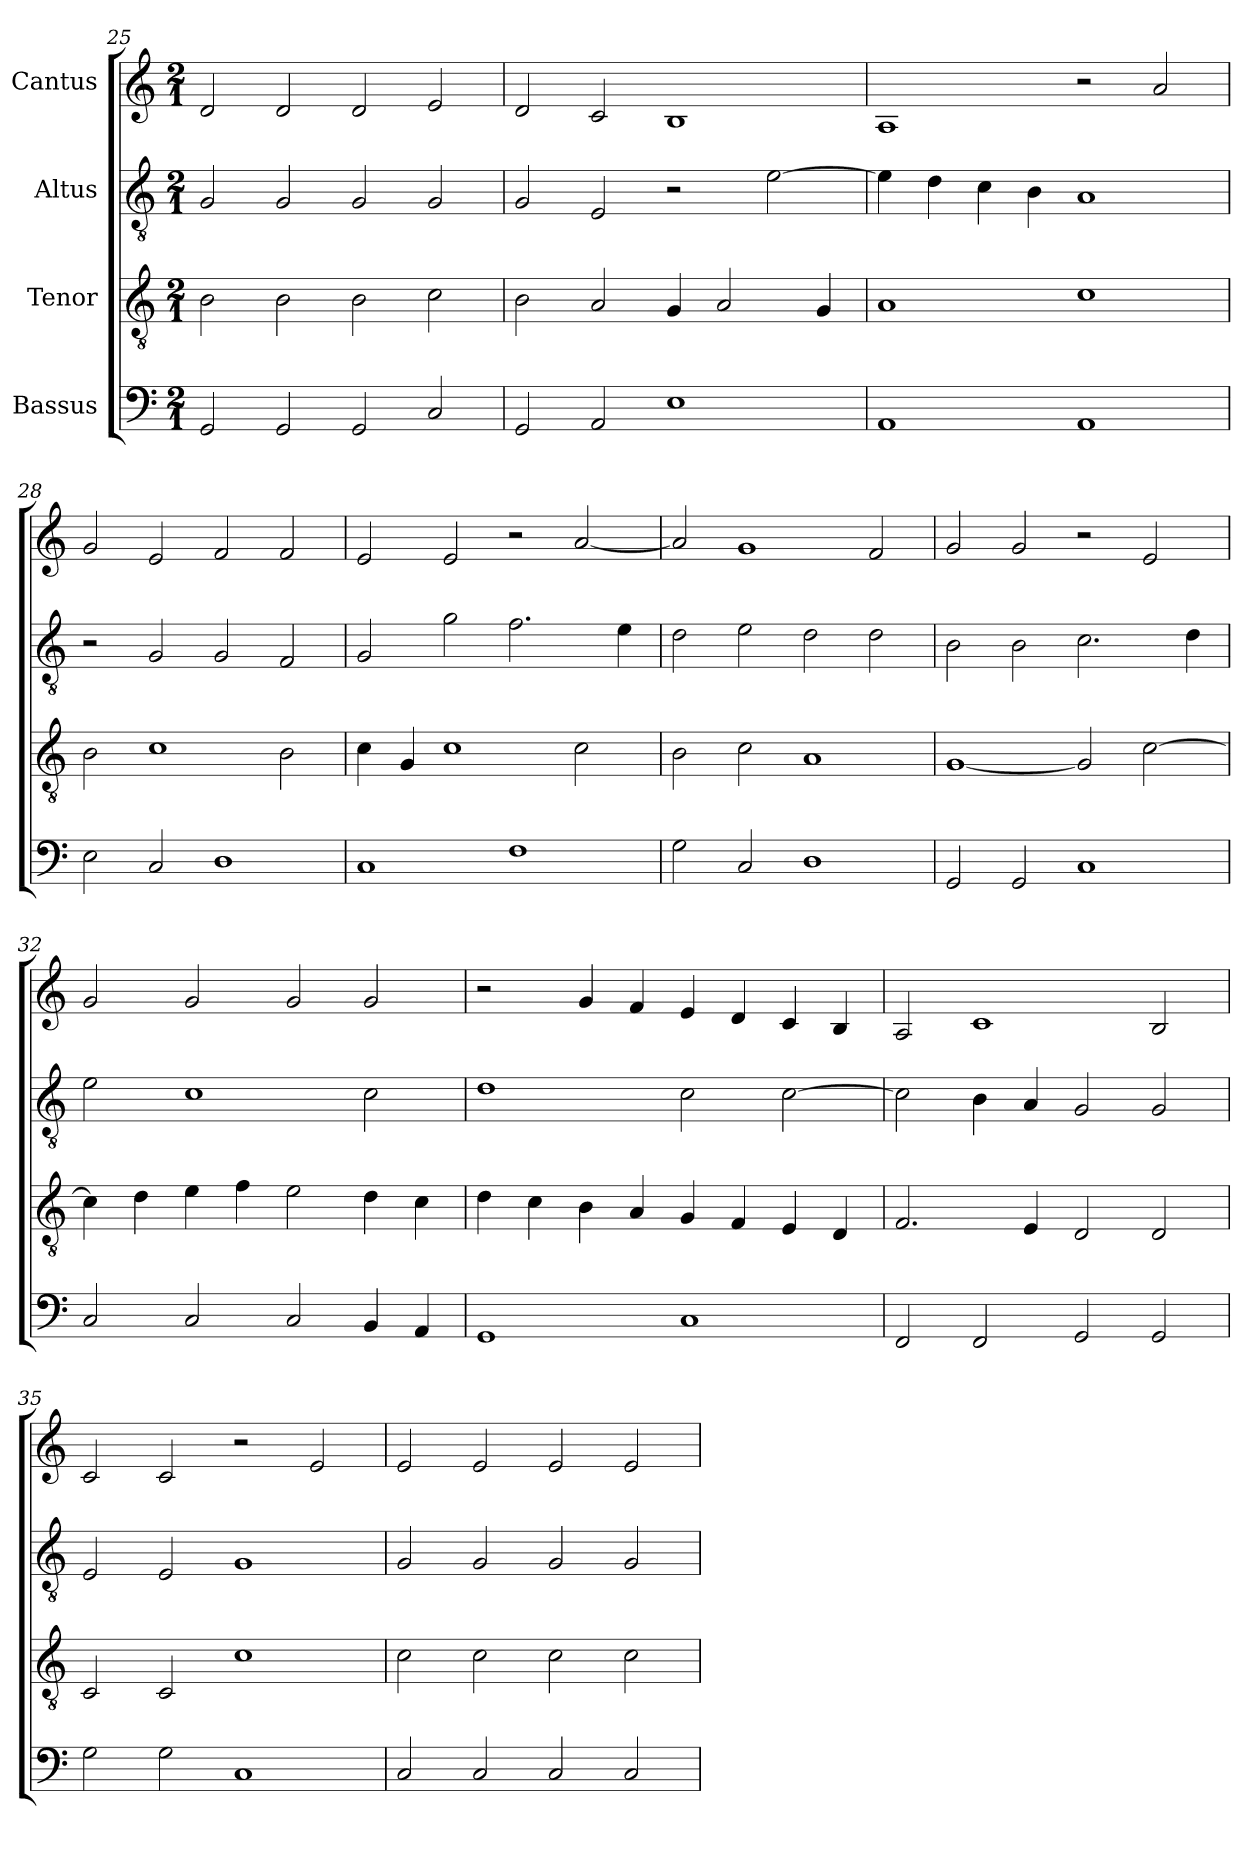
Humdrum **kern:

**kern	**kern	**kern	**kern
*part4	*part3	*part2	*part1
*staff4	*staff3	*staff2	*staff1
*I"Bassus	*I"Tenor	*I"Altus	*I"Cantus
*clefF4	*clefGv2	*clefGv2	*clefG2
*	*ITrd7c12	*ITrd7c12	*
*k[]	*k[]	*k[]	*k[]
*C:	*C:	*C:	*C:
*M2/1	*M2/1	*M2/1	*M2/1
=25	=25	=25	=25
2GGi/	2BBi\	2GGi/	2di/
2GGi/	2BBi\	2GGi/	2di/
2GGi/	2BBi\	2GGi/	2di/
2Ci/	2Ci\	2GGi/	2ei/
!!LO:PB:g=z
=26	=26	=26	=26
2GGi/	2BBi\	2GGi/	2di/
2AAi/	2AAi/	2EEi/	2ci/
1Ei	4GGi/	2r	1Bi
.	2AAi/	.	.
.	.	[>2Ei\	.
.	4GGi/	.	.
=27	=27	=27	=27
1AAi	1AAi	4Ei\]	1Ai
.	.	4Di\	.
.	.	4Ci\	.
.	.	4BBi\	.
1AAi	1Ci	1AAi	2r
.	.	.	2ai/
=28	=28	=28	=28
2Ei\	2BBi\	2r	2gi/
2Ci/	1Ci	2GGi/	2ei/
1Di	.	2GGi/	2fi/
.	2BBi\	2FFi/	2fi/
=29	=29	=29	=29
1Ci	4Ci\	2GGi/	2ei/
.	4GGi/	.	.
.	1Ci	2Gi\	2ei/
1Fi	.	2.Fi\	2r
.	2Ci\	.	[<2ai/
.	.	4Ei\	.
=30	=30	=30	=30
2Gi\	2BBi\	2Di\	2ai/]
2Ci/	2Ci\	2Ei\	1gi
1Di	1AAi	2Di\	.
.	.	2Di\	2fi/
!!LO:LB:g=z
=31	=31	=31	=31
2GGi/	[<1GGi	2BBi\	2gi/
2GGi/	.	2BBi\	2gi/
1Ci	2GGi/]	2.Ci\	2r
.	[>2Ci\	.	2ei/
.	.	4Di\	.
=32	=32	=32	=32
2Ci/	4Ci\]	2Ei\	2gi/
.	4Di\	.	.
2Ci/	4Ei\	1Ci	2gi/
.	4Fi\	.	.
2Ci/	2Ei\	.	2gi/
4BBi/	4Di\	2Ci\	2gi/
4AAi/	4Ci\	.	.
=33	=33	=33	=33
1GGi	4Di\	1Di	2r
.	4Ci\	.	.
.	4BBi\	.	4gi/
.	4AAi/	.	4fi/
1Ci	4GGi/	2Ci\	4ei/
.	4FFi/	.	4di/
.	4EEi/	[>2Ci\	4ci/
.	4DDi/	.	4Bi/
=34	=34	=34	=34
2FFi/	2.FFi/	2Ci\]	2Ai/
2FFi/	.	4BBi\	1ci
.	4EEi/	4AAi/	.
2GGi/	2DDi/	2GGi/	.
2GGi/	2DDi/	2GGi/	2Bi/
=35	=35	=35	=35
2Gi\	2CCi/	2EEi/	2ci/
2Gi\	2CCi/	2EEi/	2ci/
1Ci	1Ci	1GGi	2r
.	.	.	2ei/
!!LO:LB:g=z
=36	=36	=36	=36
2Ci/	2Ci\	2GGi/	2ei/
2Ci/	2Ci\	2GGi/	2ei/
2Ci/	2Ci\	2GGi/	2ei/
2Ci/	2Ci\	2GGi/	2ei/
=	=	=	=
*-	*-	*-	*-
